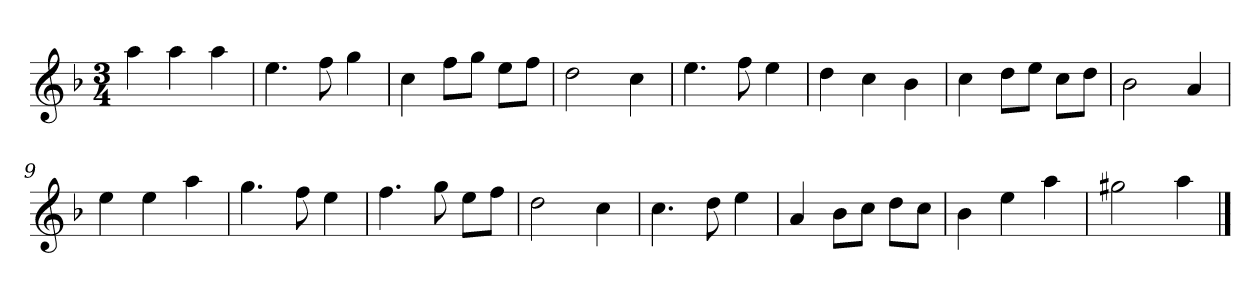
**kern
*part1
*staff1
*k[b-]
*M3/4
*MM120
=1
4aa
4aa
4aa
=2
4.ee
8ff
4gg
=3
4cc
8ffL
8ggJ
8eeL
8ffJ
=4
2dd
4cc
=5
4.ee
8ff
4ee
=6
4dd
4cc
4b-
=7
4cc
8ddL
8eeJ
8ccL
8ddJ
=8
2b-
4a
=9
4ee
4ee
4aa
=10
4.gg
8ff
4ee
=11
4.ff
8gg
8eeL
8ffJ
=12
2dd
4cc
=13
4.cc
8dd
4ee
=14
4a
8b-L
8ccJ
8ddL
8ccJ
=15
4b-
4ee
4aa
=16
2gg#X
4aa
==
*-
